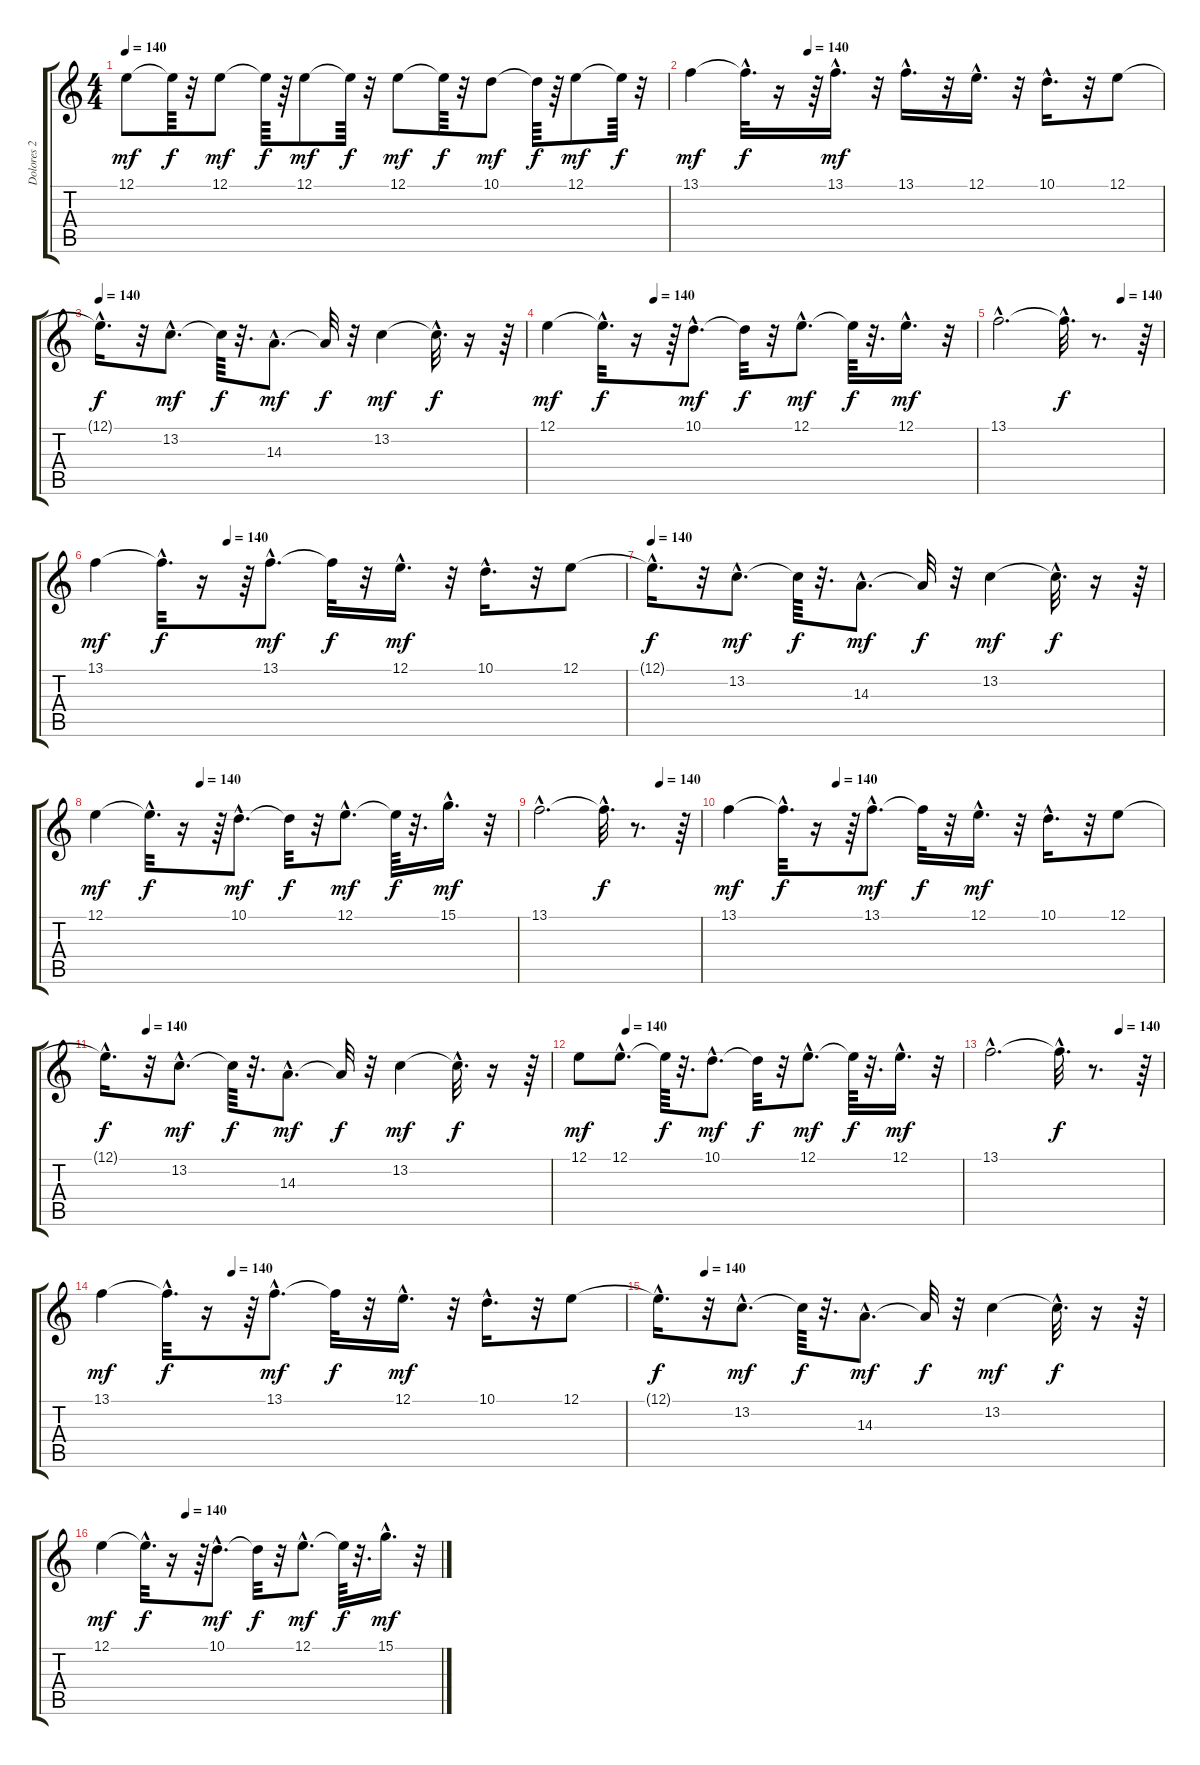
\track ("Dolores 2" "Dolores 2") {instrument pad3polysynth}
\staff {score tabs}
\tuning (E4 B3 G3 D3 A2 E2) {hide}
\ts (4 4)
\tempo 140
\clef g2
\ks c
12.1.8{dy mf} 12.1{t}.64{dy f} r.32 12.1.8{dy mf} 12.1{t}.64{dy f} r.64 12.1.8{dy mf} 12.1{t}.64{dy f} r.32 12.1.8{dy mf} 12.1{t}.64{dy f} r.32 10.1.8{dy mf} 10.1{t}.64{dy f} r.64 12.1.8{dy mf} 12.1{t}.64{dy f} r.32 |
\tempo (140 0.25)
13.1.4{dy mf} 13.1{hac t}.32{d dy f} r.16 r.64 13.1{hac}.16{d dy mf} r.32 13.1{hac}.16{d} r.32 12.1{hac}.16{d} r.32 10.1{hac}.16{d} r.32 12.1.8 |
\tempo 140
12.1{hac t}.16{d dy f} r.32 13.2{hac}.8{d dy mf} 13.2{t}.64{dy f} r.32{d} 14.3{hac}.8{d dy mf} 14.3{t}.32{dy f} r.32 13.2.4{dy mf} 13.2{hac t}.32{d dy f} r.16 r.64 |
\tempo (140 0.25)
12.1.4{dy mf} 12.1{hac t}.32{d dy f} r.16 r.64 10.1{hac}.8{d dy mf} 10.1{t}.32{dy f} r.32 12.1{hac}.8{d dy mf} 12.1{t}.64{dy f} r.32{d} 12.1{hac}.16{d dy mf} r.32 |
\tempo (140 0.75)
13.1{hac}.2{d} 13.1{hac t}.32{d dy f} r.8{d} r.64 |
\tempo (140 0.25)
13.1.4{dy mf} 13.1{hac t}.32{d dy f} r.16 r.64 13.1{hac}.8{d dy mf} 13.1{t}.32{dy f} r.32 12.1{hac}.16{d dy mf} r.32 10.1{hac}.16{d} r.32 12.1.8 |
\tempo 140
12.1{hac t}.16{d dy f} r.32 13.2{hac}.8{d dy mf} 13.2{t}.64{dy f} r.32{d} 14.3{hac}.8{d dy mf} 14.3{t}.32{dy f} r.32 13.2.4{dy mf} 13.2{hac t}.32{d dy f} r.16 r.64 |
\tempo (140 0.25)
12.1.4{dy mf} 12.1{hac t}.32{d dy f} r.16 r.64 10.1{hac}.8{d dy mf} 10.1{t}.32{dy f} r.32 12.1{hac}.8{d dy mf} 12.1{t}.64{dy f} r.32{d} 15.1{hac}.16{d dy mf} r.32 |
\tempo (140 0.75)
13.1{hac}.2{d} 13.1{hac t}.32{d dy f} r.8{d} r.64 |
\tempo (140 0.25)
13.1.4{dy mf} 13.1{hac t}.32{d dy f} r.16 r.64 13.1{hac}.8{d dy mf} 13.1{t}.32{dy f} r.32 12.1{hac}.16{d dy mf} r.32 10.1{hac}.16{d} r.32 12.1.8 |
\tempo (140 0.09375)
12.1{hac t}.16{d dy f} r.32 13.2{hac}.8{d dy mf} 13.2{t}.64{dy f} r.32{d} 14.3{hac}.8{d dy mf} 14.3{t}.32{dy f} r.32 13.2.4{dy mf} 13.2{hac t}.32{d dy f} r.16 r.64 |
\tempo (140 0.125)
12.1.8{dy mf} 12.1{hac}.8{d} 12.1{t}.64{dy f} r.32{d} 10.1{hac}.8{d dy mf} 10.1{t}.32{dy f} r.32 12.1{hac}.8{d dy mf} 12.1{t}.64{dy f} r.32{d} 12.1{hac}.16{d dy mf} r.32 |
\tempo (140 0.75)
13.1{hac}.2{d} 13.1{hac t}.32{d dy f} r.8{d} r.64 |
\tempo (140 0.25)
13.1.4{dy mf} 13.1{hac t}.32{d dy f} r.16 r.64 13.1{hac}.8{d dy mf} 13.1{t}.32{dy f} r.32 12.1{hac}.16{d dy mf} r.32 10.1{hac}.16{d} r.32 12.1.8 |
\tempo (140 0.09375)
12.1{hac t}.16{d dy f} r.32 13.2{hac}.8{d dy mf} 13.2{t}.64{dy f} r.32{d} 14.3{hac}.8{d dy mf} 14.3{t}.32{dy f} r.32 13.2.4{dy mf} 13.2{hac t}.32{d dy f} r.16 r.64 |
\tempo (140 0.25)
12.1.4{dy mf} 12.1{hac t}.32{d dy f} r.16 r.64 10.1{hac}.8{d dy mf} 10.1{t}.32{dy f} r.32 12.1{hac}.8{d dy mf} 12.1{t}.64{dy f} r.32{d} 15.1{hac}.16{d dy mf} r.32
